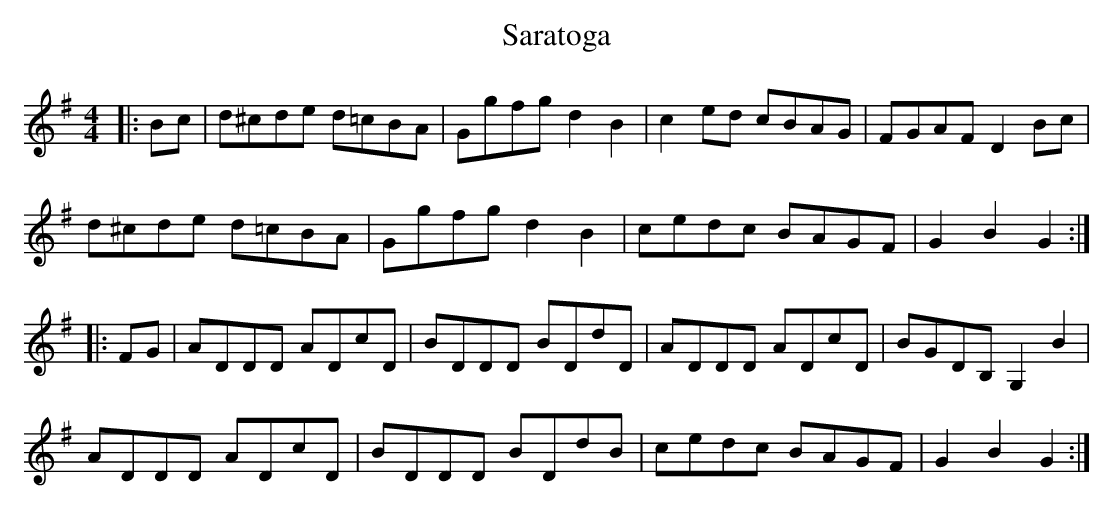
X:1
T: Saratoga
M: 4/4
L: 1/8
K: Gmaj
|:Bc|d^cde d=cBA|Ggfg d2B2|c2ed cBAG|FGAF D2Bc|
d^cde d=cBA|Ggfg d2B2|cedc BAGF|G2B2 G2:|
|:FG|ADDD ADcD|BDDD BDdD|ADDD ADcD|BGDB, G,2B2|
ADDD ADcD|BDDD BDdB|cedc BAGF|G2B2 G2:|
